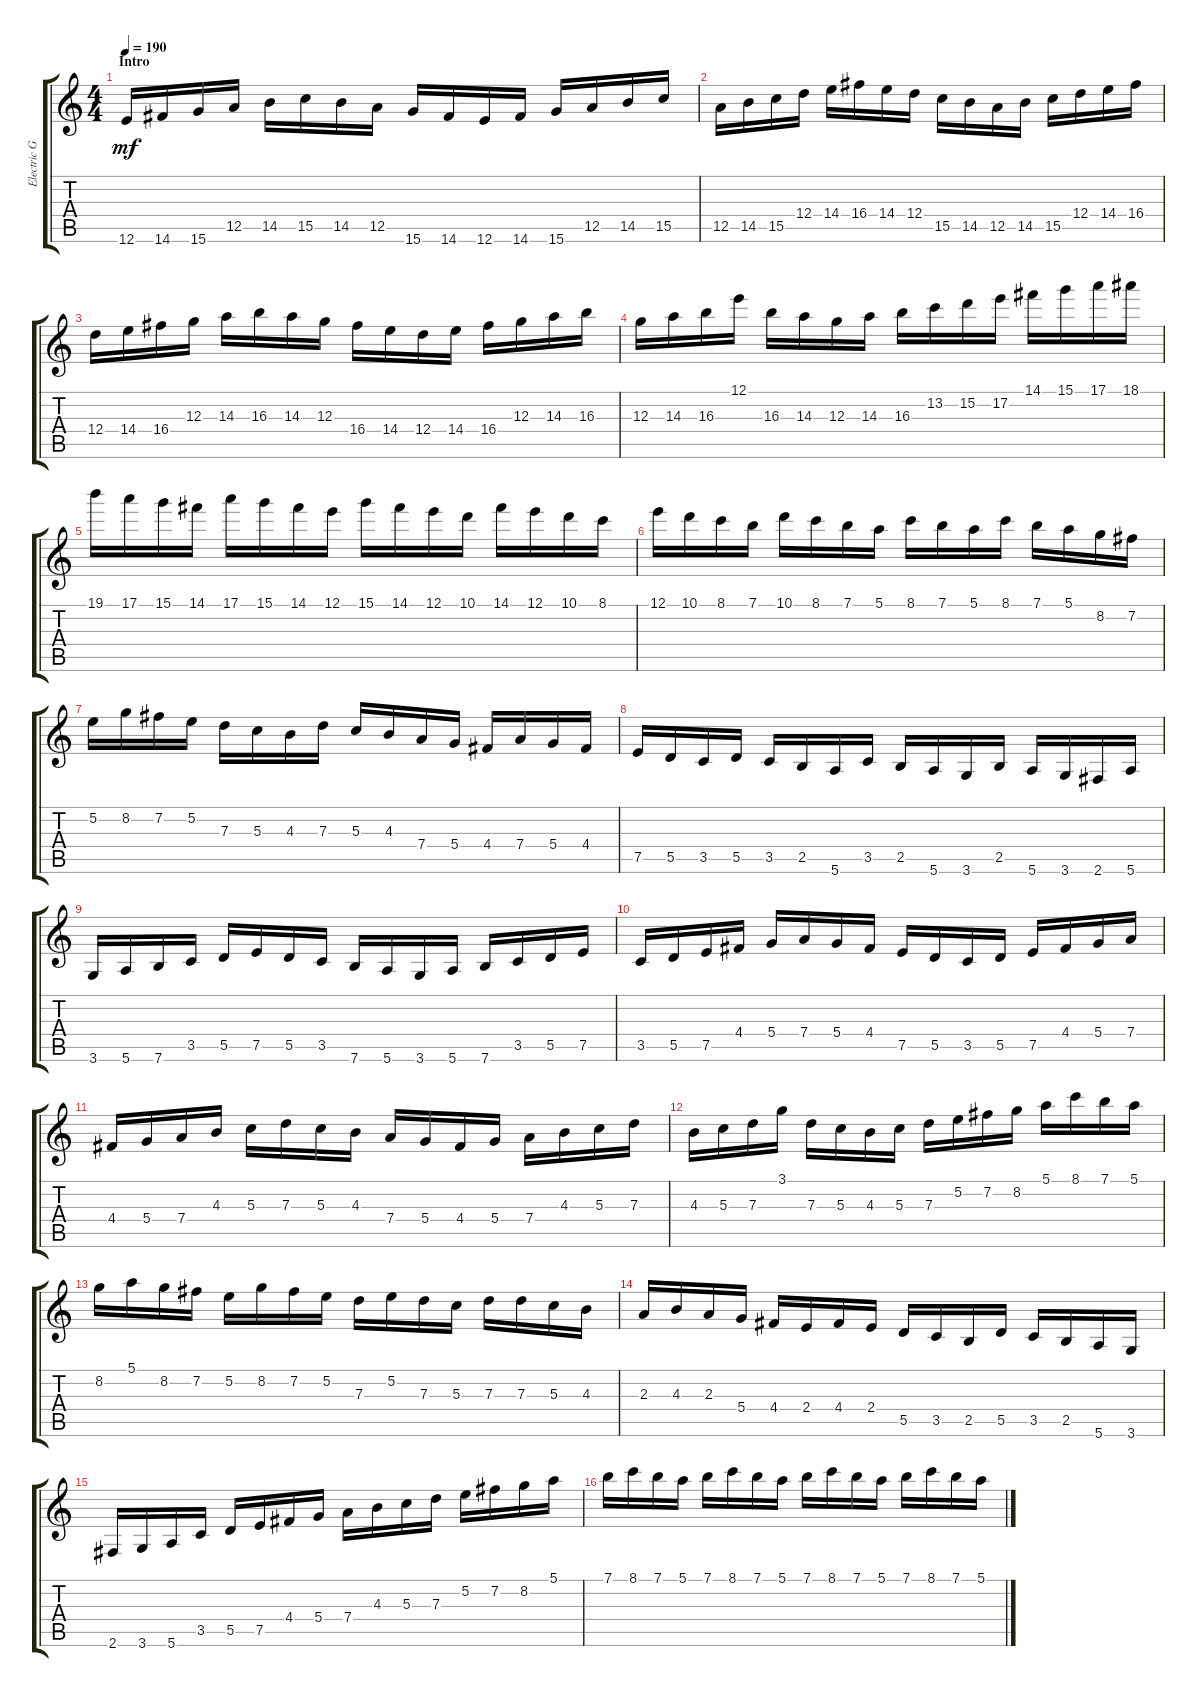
\track ("Electric Guitar" "Electric G") {instrument distortionguitar}
\staff {score tabs}
\tuning (E4 B3 G3 D3 A2 E2) {hide}
\ts (4 4)
\section ("" "Intro")
\tempo 190
\clef g2
\ks c
12.6.16{dy mf instrument distortionguitar} 14.6.16 15.6.16 12.5.16 14.5.16 15.5.16 14.5.16 12.5.16 15.6.16 14.6.16 12.6.16 14.6.16 15.6.16 12.5.16 14.5.16 15.5.16 |
12.5.16 14.5.16 15.5.16 12.4.16 14.4.16 16.4.16 14.4.16 12.4.16 15.5.16 14.5.16 12.5.16 14.5.16 15.5.16 12.4.16 14.4.16 16.4.16 |
12.4.16 14.4.16 16.4.16 12.3.16 14.3.16 16.3.16 14.3.16 12.3.16 16.4.16 14.4.16 12.4.16 14.4.16 16.4.16 12.3.16 14.3.16 16.3.16 |
12.3.16 14.3.16 16.3.16 12.1.16 16.3.16 14.3.16 12.3.16 14.3.16 16.3.16 13.2.16 15.2.16 17.2.16 14.1.16 15.1.16 17.1.16 18.1.16 |
19.1.16 17.1.16 15.1.16 14.1.16 17.1.16 15.1.16 14.1.16 12.1.16 15.1.16 14.1.16 12.1.16 10.1.16 14.1.16 12.1.16 10.1.16 8.1.16 |
12.1.16 10.1.16 8.1.16 7.1.16 10.1.16 8.1.16 7.1.16 5.1.16 8.1.16 7.1.16 5.1.16 8.1.16 7.1.16 5.1.16 8.2.16 7.2.16 |
5.2.16 8.2.16 7.2.16 5.2.16 7.3.16 5.3.16 4.3.16 7.3.16 5.3.16 4.3.16 7.4.16 5.4.16 4.4.16 7.4.16 5.4.16 4.4.16 |
7.5.16 5.5.16 3.5.16 5.5.16 3.5.16 2.5.16 5.6.16 3.5.16 2.5.16 5.6.16 3.6.16 2.5.16 5.6.16 3.6.16 2.6.16 5.6.16 |
3.6.16 5.6.16 7.6.16 3.5.16 5.5.16 7.5.16 5.5.16 3.5.16 7.6.16 5.6.16 3.6.16 5.6.16 7.6.16 3.5.16 5.5.16 7.5.16 |
3.5.16 5.5.16 7.5.16 4.4.16 5.4.16 7.4.16 5.4.16 4.4.16 7.5.16 5.5.16 3.5.16 5.5.16 7.5.16 4.4.16 5.4.16 7.4.16 |
4.4.16 5.4.16 7.4.16 4.3.16 5.3.16 7.3.16 5.3.16 4.3.16 7.4.16 5.4.16 4.4.16 5.4.16 7.4.16 4.3.16 5.3.16 7.3.16 |
4.3.16 5.3.16 7.3.16 3.1.16 7.3.16 5.3.16 4.3.16 5.3.16 7.3.16 5.2.16 7.2.16 8.2.16 5.1.16 8.1.16 7.1.16 5.1.16 |
8.2.16 5.1.16 8.2.16 7.2.16 5.2.16 8.2.16 7.2.16 5.2.16 7.3.16 5.2.16 7.3.16 5.3.16 7.3.16 7.3.16 5.3.16 4.3.16 |
2.3.16 4.3.16 2.3.16 5.4.16 4.4.16 2.4.16 4.4.16 2.4.16 5.5.16 3.5.16 2.5.16 5.5.16 3.5.16 2.5.16 5.6.16 3.6.16 |
2.6.16 3.6.16 5.6.16 3.5.16 5.5.16 7.5.16 4.4.16 5.4.16 7.4.16 4.3.16 5.3.16 7.3.16 5.2.16 7.2.16 8.2.16 5.1.16 |
7.1.16 8.1.16 7.1.16 5.1.16 7.1.16 8.1.16 7.1.16 5.1.16 7.1.16 8.1.16 7.1.16 5.1.16 7.1.16 8.1.16 7.1.16 5.1.16
